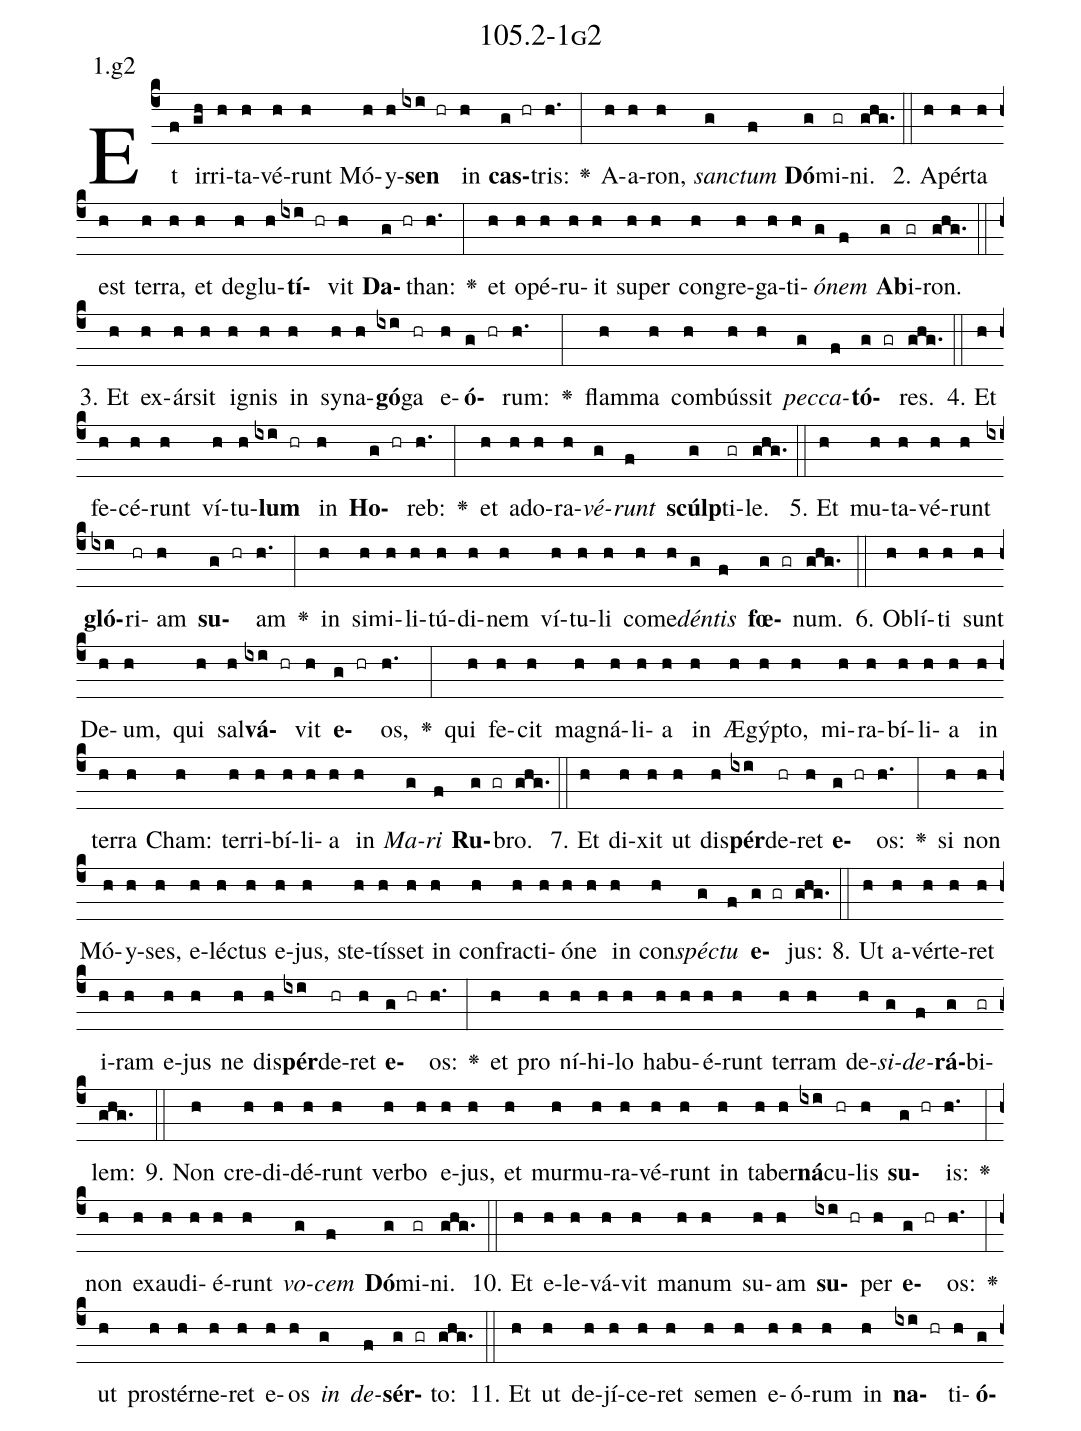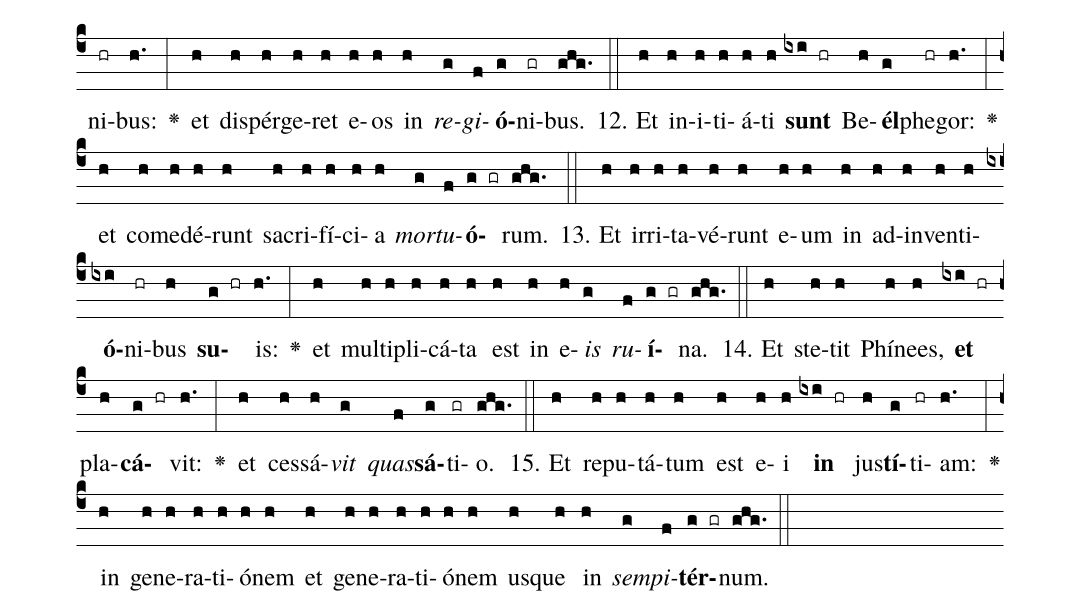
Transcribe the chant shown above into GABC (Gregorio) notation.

name: 105.2-1g2;
annotation: 1.g2;
%%
(c4)Et(f) ir(gh)ri(h)ta(h)vé(h)runt(h) Mó(h)y(h)<b>sen</b>(ixi hr) in(h) <b>cas</b>(g hr)tris:(h.) <v>\greheightstar</v>(:) A(h)a(h)ron,(h) <i>sanc</i>(g)<i>tum</i>(f) <b>Dó</b>(g)mi(gr)ni.(ghg.) (::)
2. A(h)pér(h)ta(h) est(h) ter(h)ra,(h) et(h) de(h)glu(h)<b>tí</b>(ixi hr)vit(h) <b>Da</b>(g hr)than:(h.) <v>\greheightstar</v>(:) et(h) o(h)pé(h)ru(h)it(h) su(h)per(h) con(h)gre(h)ga(h)ti(h)<i>ó</i>(g)<i>nem</i>(f) <b>Ab</b>(g)i(gr)ron.(ghg.) (::)
3. Et(h) ex(h)ár(h)sit(h) i(h)gnis(h) in(h) sy(h)na(h)<b>gó</b>(ixi)ga(hr) e(h)<b>ó</b>(g hr)rum:(h.) <v>\greheightstar</v>(:) flam(h)ma(h) com(h)bús(h)sit(h) <i>pec</i>(g)<i>ca</i>(f)<b>tó</b>(g gr)res.(ghg.) (::)
4. Et(h) fe(h)cé(h)runt(h) ví(h)tu(h)<b>lum</b>(ixi hr) in(h) <b>Ho</b>(g hr)reb:(h.) <v>\greheightstar</v>(:) et(h) ad(h)o(h)ra(h)<i>vé</i>(g)<i>runt</i>(f) <b>scúlp</b>(g)ti(gr)le.(ghg.) (::)
5. Et(h) mu(h)ta(h)vé(h)runt(h) <b>gló</b>(ixi)ri(hr)am(h) <b>su</b>(g hr)am(h.) <v>\greheightstar</v>(:) in(h) si(h)mi(h)li(h)tú(h)di(h)nem(h) ví(h)tu(h)li(h) com(h)e(h)<i>dén</i>(g)<i>tis</i>(f) <b>fœ</b>(g gr)num.(ghg.) (::)
6. Ob(h)lí(h)ti(h) sunt(h) De(h)um,(h) qui(h) sal(h)<b>vá</b>(ixi hr)vit(h) <b>e</b>(g hr)os,(h.) <v>\greheightstar</v>(:) qui(h) fe(h)cit(h) ma(h)gná(h)li(h)a(h) in(h) Æ(h)gýp(h)to,(h) mi(h)ra(h)bí(h)li(h)a(h) in(h) ter(h)ra(h) Cham:(h) ter(h)ri(h)bí(h)li(h)a(h) in(h) <i>Ma</i>(g)<i>ri</i>(f) <b>Ru</b>(g gr)bro.(ghg.) (::)
7. Et(h) di(h)xit(h) ut(h) dis(h)<b>pér</b>(ixi)de(hr)ret(h) <b>e</b>(g hr)os:(h.) <v>\greheightstar</v>(:) si(h) non(h) Mó(h)y(h)ses,(h) e(h)léc(h)tus(h) e(h)jus,(h) ste(h)tís(h)set(h) in(h) con(h)frac(h)ti(h)ó(h)ne(h) in(h) con(h)<i>spéc</i>(g)<i>tu</i>(f) <b>e</b>(g gr)jus:(ghg.) (::)
8. Ut(h) a(h)vér(h)te(h)ret(h) i(h)ram(h) e(h)jus(h) ne(h) dis(h)<b>pér</b>(ixi)de(hr)ret(h) <b>e</b>(g hr)os:(h.) <v>\greheightstar</v>(:) et(h) pro(h) ní(h)hi(h)lo(h) ha(h)bu(h)é(h)runt(h) ter(h)ram(h) de(h)<i>si</i>(g)<i>de</i>(f)<b>rá</b>(g)bi(gr)lem:(ghg.) (::)
9. Non(h) cre(h)di(h)dé(h)runt(h) ver(h)bo(h) e(h)jus,(h) et(h) mur(h)mu(h)ra(h)vé(h)runt(h) in(h) ta(h)ber(h)<b>ná</b>(ixi)cu(hr)lis(h) <b>su</b>(g hr)is:(h.) <v>\greheightstar</v>(:) non(h) ex(h)au(h)di(h)é(h)runt(h) <i>vo</i>(g)<i>cem</i>(f) <b>Dó</b>(g)mi(gr)ni.(ghg.) (::)
10. Et(h) e(h)le(h)vá(h)vit(h) ma(h)num(h) su(h)am(h) <b>su</b>(ixi hr)per(h) <b>e</b>(g hr)os:(h.) <v>\greheightstar</v>(:) ut(h) pro(h)stér(h)ne(h)ret(h) e(h)os(h) <i>in</i>(g) <i>de</i>(f)<b>sér</b>(g gr)to:(ghg.) (::)
11. Et(h) ut(h) de(h)jí(h)ce(h)ret(h) se(h)men(h) e(h)ó(h)rum(h) in(h) <b>na</b>(ixi hr)ti(h)<b>ó</b>(g)ni(hr)bus:(h.) <v>\greheightstar</v>(:) et(h) di(h)spér(h)ge(h)ret(h) e(h)os(h) in(h) <i>re</i>(g)<i>gi</i>(f)<b>ó</b>(g)ni(gr)bus.(ghg.) (::)
12. Et(h) in(h)i(h)ti(h)á(h)ti(h) <b>sunt</b>(ixi hr) Be(h)<b>él</b>(g)phe(hr)gor:(h.) <v>\greheightstar</v>(:) et(h) com(h)e(h)dé(h)runt(h) sa(h)cri(h)fí(h)ci(h)a(h) <i>mor</i>(g)<i>tu</i>(f)<b>ó</b>(g gr)rum.(ghg.) (::)
13. Et(h) ir(h)ri(h)ta(h)vé(h)runt(h) e(h)um(h) in(h) ad(h)in(h)ven(h)ti(h)<b>ó</b>(ixi)ni(hr)bus(h) <b>su</b>(g hr)is:(h.) <v>\greheightstar</v>(:) et(h) mul(h)ti(h)pli(h)cá(h)ta(h) est(h) in(h) e(h)<i>is</i>(g) <i>ru</i>(f)<b>í</b>(g gr)na.(ghg.) (::)
14. Et(h) ste(h)tit(h) Phí(h)nees,(h) <b>et</b>(ixi hr) pla(h)<b>cá</b>(g hr)vit:(h.) <v>\greheightstar</v>(:) et(h) ces(h)sá(h)<i>vit</i>(g) <i>quas</i>(f)<b>sá</b>(g)ti(gr)o.(ghg.) (::)
15. Et(h) re(h)pu(h)tá(h)tum(h) est(h) e(h)i(h) <b>in</b>(ixi hr) jus(h)<b>tí</b>(g)ti(hr)am:(h.) <v>\greheightstar</v>(:) in(h) ge(h)ne(h)ra(h)ti(h)ó(h)nem(h) et(h) ge(h)ne(h)ra(h)ti(h)ó(h)nem(h) us(h)que(h) in(h) <i>sem</i>(g)<i>pi</i>(f)<b>tér</b>(g gr)num.(ghg.) (::)
